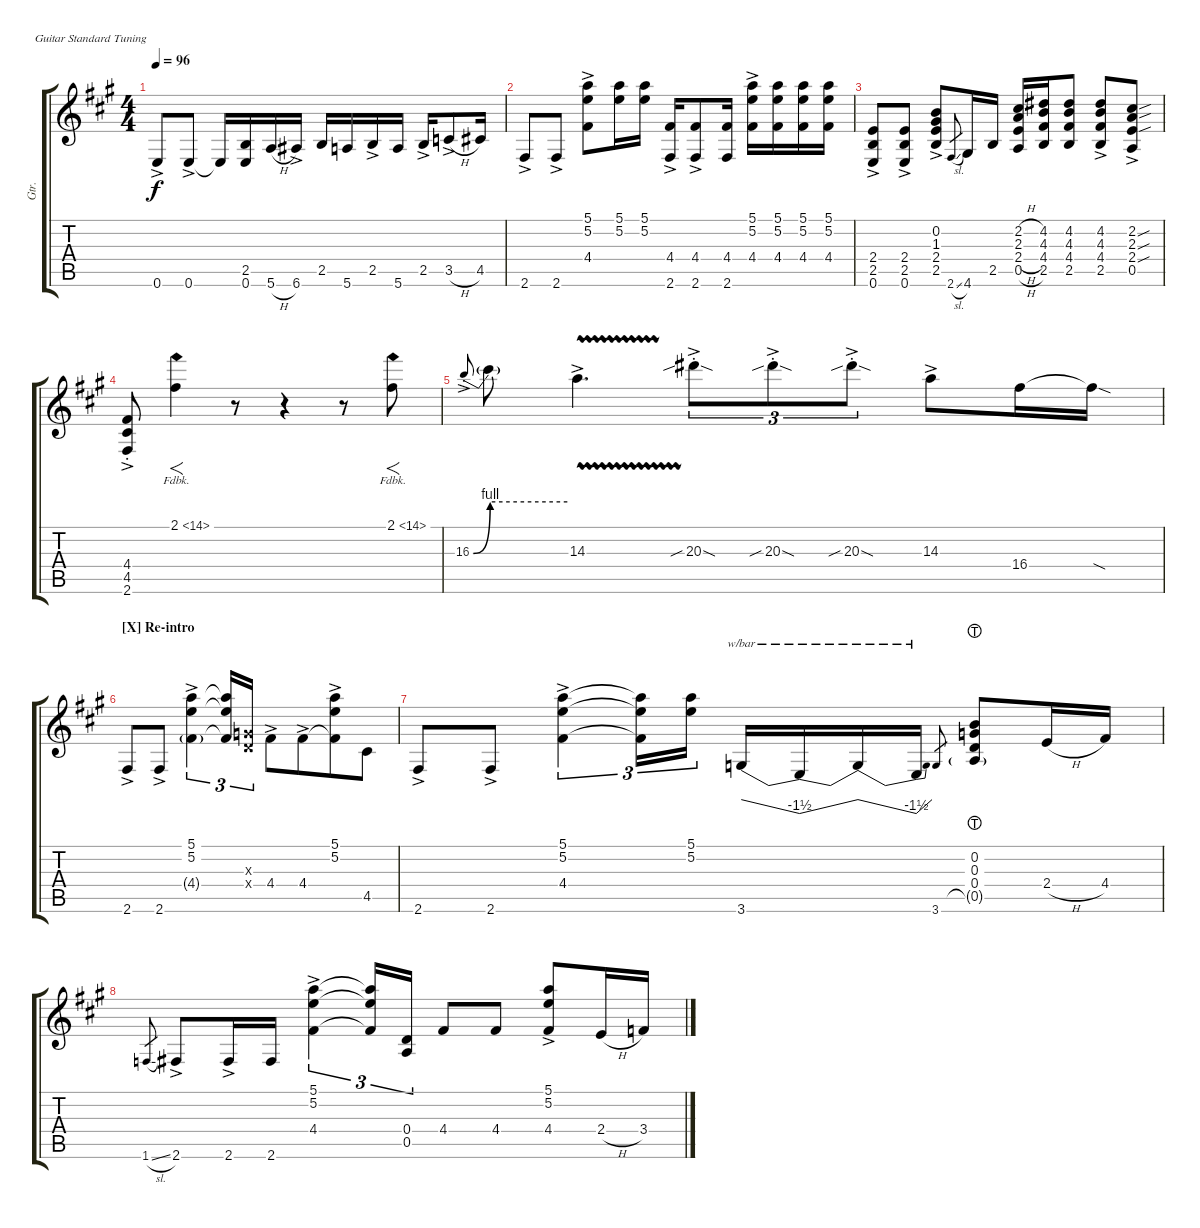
\defaultSystemsLayout 4
\bracketExtendMode groupsimilarinstruments
\otherSystemsTrackNameOrientation horizontal
\track ("Guitar" "Gtr.") {instrument electricguitarclean}
\staff {score tabs}
\tuning (E4 B3 G3 D3 A2 E2)
\ts (4 4)
\tempo 96
\clef g2
\ks a
0.6{ac acc forcenatural}.8{dy f beam Up} 0.6{ac acc forcenatural}.8{beam Up} 0.6{t acc forcenatural}.16{beam Up} (0.6{acc forcenatural} 2.5{acc forcenatural}).16{beam Up} 5.6{h acc forcenatural}.16{beam Up} 6.6{ac acc #}.16{beam Up} 2.5{acc forcenatural}.16{beam Up} 5.6{acc forcenatural}.16{beam Up} 2.5{ac acc forcenatural}.16{beam Up} 5.6{acc forcenatural}.16{beam Up} 2.5{ac acc forcenatural}.16{beam Up} 3.5{h ac acc forcenatural}.8{beam Up} 4.5{acc #}.16{beam Up} |
2.6{ac acc #}.8{beam Up} 2.6{ac acc #}.8{beam Up} (4.4{acc #} 5.2{ac acc forcenatural} 5.1{ac acc forcenatural}).8{beam Down} (5.1{acc forcenatural} 5.2{acc forcenatural}).16{beam Down} (5.2{acc forcenatural} 5.1{acc forcenatural}).16{beam Down} (2.6{ac acc #} 4.4{ac acc #}).16{beam Up} (2.6{ac acc #} 4.4{ac acc #}).8{beam Up} (2.6{acc #} 4.4{acc #}).16{beam Up} (4.4{ac acc #} 5.2{ac acc forcenatural} 5.1{ac acc forcenatural}).16{beam Down} (4.4{acc #} 5.2{acc forcenatural} 5.1{acc forcenatural}).16{beam Down} (4.4{acc #} 5.2{acc forcenatural} 5.1{acc forcenatural}).16{beam Down} (4.4{acc #} 5.2{acc forcenatural} 5.1{acc forcenatural}).16{beam Down} |
(0.6{ac acc forcenatural} 2.5{ac acc forcenatural} 2.4{ac acc forcenatural}).8{beam Up} (2.4{ac acc forcenatural} 2.5{ac acc forcenatural} 0.6{ac acc forcenatural}).8{beam Up} (2.5{acc forcenatural} 2.4{ac acc forcenatural} 1.3{ac acc #} 0.2{ac acc forcenatural}).8{beam Up} 2.6{sl acc #}.8{gr beam Up} 4.6{acc #}.16{beam Up} 2.5{acc forcenatural}.16{beam Up} (0.5{h acc forcenatural} 2.4{h acc forcenatural} 2.3{h acc forcenatural} 2.2{h acc #}).16{beam Up} (4.2{acc #} 4.3{acc forcenatural} 4.4{acc #} 2.5{acc forcenatural}).16{beam Up} (2.5{acc forcenatural} 4.4{acc #} 4.3{acc forcenatural} 4.2{acc #}).8{beam Up} (4.2{acc #} 4.3{ac acc forcenatural} 4.4{ac acc #} 2.5{ac acc forcenatural}).8{beam Up} (0.5{ac acc forcenatural} 2.4{sou ac acc forcenatural} 2.3{sou ac acc forcenatural} 2.2{sou acc #}).8{beam Up} |
(2.6{ac st acc #} 4.5{ac st acc #} 4.4{ac st acc #}).8{beam Up} 2.1{fh 12 acc #}.4{f beam Down} r.8{beam Down} r.4{beam Down} r.8{beam Down} 2.1{fh 12 acc #}.8{f beam Down} |
16.3{be (bend 0 0 60 4) ac st acc forcenatural}.8{gr onbeat beam Up} 16.3{be (hold 0 4 60 4) t}.8{beam Down} 14.3{vw ac acc forcenatural}.4{d beam Down} 20.3{sib sod ac st acc #}.8{tu (3 2) beam Down} 20.3{sib sod ac st acc #}.8{tu (3 2) beam Down} 20.3{sib sod ac st acc #}.8{tu (3 2) beam Down} 14.3{ac acc forcenatural}.8{beam Down} 16.4{acc #}.16{beam Down} 16.4{sod t acc #}.16{beam Down} |
\section ("X" "Re-intro")
2.6{ac acc #}.8{beam Up} 2.6{ac acc #}.8{beam Up} (4.4{g acc #} 5.2{ac acc forcenatural} 5.1{ac acc forcenatural}).4{tu (3 2) beam Down} (4.4{t acc #} 5.2{t acc forcenatural} 5.1{t acc forcenatural}).16{tu (3 2) beam Up} (0.4{x acc forcenatural} 0.3{x acc forcenatural}).16{tu (3 2) beam Up} 4.4{ac acc #}.8{beam Down} 4.4{ac acc #}.8{beam Down beam merge} (4.4{t acc #} 5.2{ac acc forcenatural} 5.1{ac acc forcenatural}).8{beam Down} 4.5{acc #}.8{beam Down} |
2.6{ac acc #}.8{beam Up} 2.6{ac acc #}.8{beam Up} (4.4{acc #} 5.2{ac acc forcenatural} 5.1{ac acc forcenatural}).4{tu (3 2) beam Down} (4.4{t acc #} 5.2{t acc forcenatural} 5.1{t acc forcenatural}).16{tu (3 2) beam Down} (5.1{acc forcenatural} 5.2{acc forcenatural}).16{tu (3 2) beam Down} 3.6{acc forcenatural}.16{tbe (dive default 0 0 60 -6) beam Up} 3.6{t acc forcenatural}.16{tbe (dive default 0 -6 60 0) beam Up} 3.6{t acc forcenatural}.16{tbe (dive default 0 0 60 -6) beam Up} 3.6{t acc forcenatural}.16{tbe (dive default 0 -6 60 0) beam Up} 3.6{acc forcenatural}.8{gr beam Up} (0.5{lht g acc forcenatural} 0.4{acc forcenatural} 0.3{acc forcenatural} 0.2{acc forcenatural}).8{beam Up} 2.4{h acc forcenatural}.16{beam Up} 4.4{acc #}.16{beam Up} |
1.6{sl acc forcenatural}.8{gr beam Up} 2.6{ac acc #}.8{beam Up} 2.6{ac acc #}.16{beam Up} 2.6{acc #}.16{beam Up} (4.4{acc #} 5.1{ac acc forcenatural} 5.2{ac acc forcenatural}).4{tu (3 2) beam Down} (4.4{t acc #} 5.1{t acc forcenatural} 5.2{t acc forcenatural}).16{tu (3 2) beam Up} (0.4{acc forcenatural} 0.5{acc forcenatural}).16{tu (3 2) beam Up} 4.4{acc #}.8{beam Up} 4.4{acc #}.8{beam Up} (4.4{acc #} 5.2{ac acc forcenatural} 5.1{ac acc forcenatural}).8{beam Up} 2.4{h acc forcenatural}.16{beam Up} 3.4{acc forcenatural}.16{beam Up}
